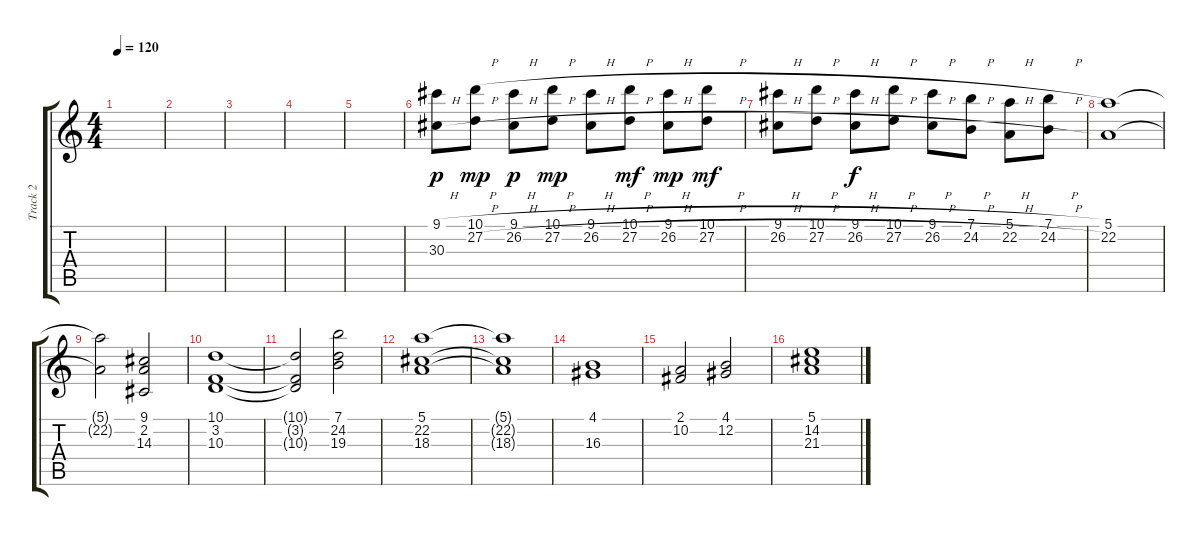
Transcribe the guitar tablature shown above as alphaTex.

\track ("Track 2" "Track 2") {instrument stringensemble1}
\staff {score tabs}
\tuning (E4 B3 G3 D3 A2 E2) {hide}
\ts (4 4)
\tempo 120
\clef g2
\ks c
|
|
|
|
|
(9.1{h} 30.3).8{dy p} (10.1{h} 27.2{h}).8{dy mp} (9.1{h} 26.2{h}).8{dy p} (10.1{h} 27.2{h}).8{dy mp} (9.1{h} 26.2{h}).8 (10.1{h} 27.2{h}).8{dy mf} (9.1{h} 26.2{h}).8{dy mp} (10.1{h} 27.2{h}).8{dy mf} |
(9.1{h} 26.2{h}).8 (10.1{h} 27.2{h}).8 (9.1{h} 26.2{h}).8{dy f} (10.1{h} 27.2{h}).8 (9.1{h} 26.2{h}).8 (7.1{h} 24.2{h}).8 (5.1{h} 22.2{h}).8 (7.1{h} 24.2{h}).8 |
(5.1 22.2).1 |
(5.1{t} 22.2{t}).2 (9.1 2.2 14.3).2 |
(10.1 3.2 10.3).1 |
(10.1{t} 3.2{t} 10.3{t}).2 (7.1 24.2 19.3).2 |
(5.1 22.2 18.3).1 |
(5.1{t} 22.2{t} 18.3{t}).1 |
(4.1 16.3).1 |
(2.1 10.2).2 (4.1 12.2).2 |
(5.1 14.2 21.3).1
